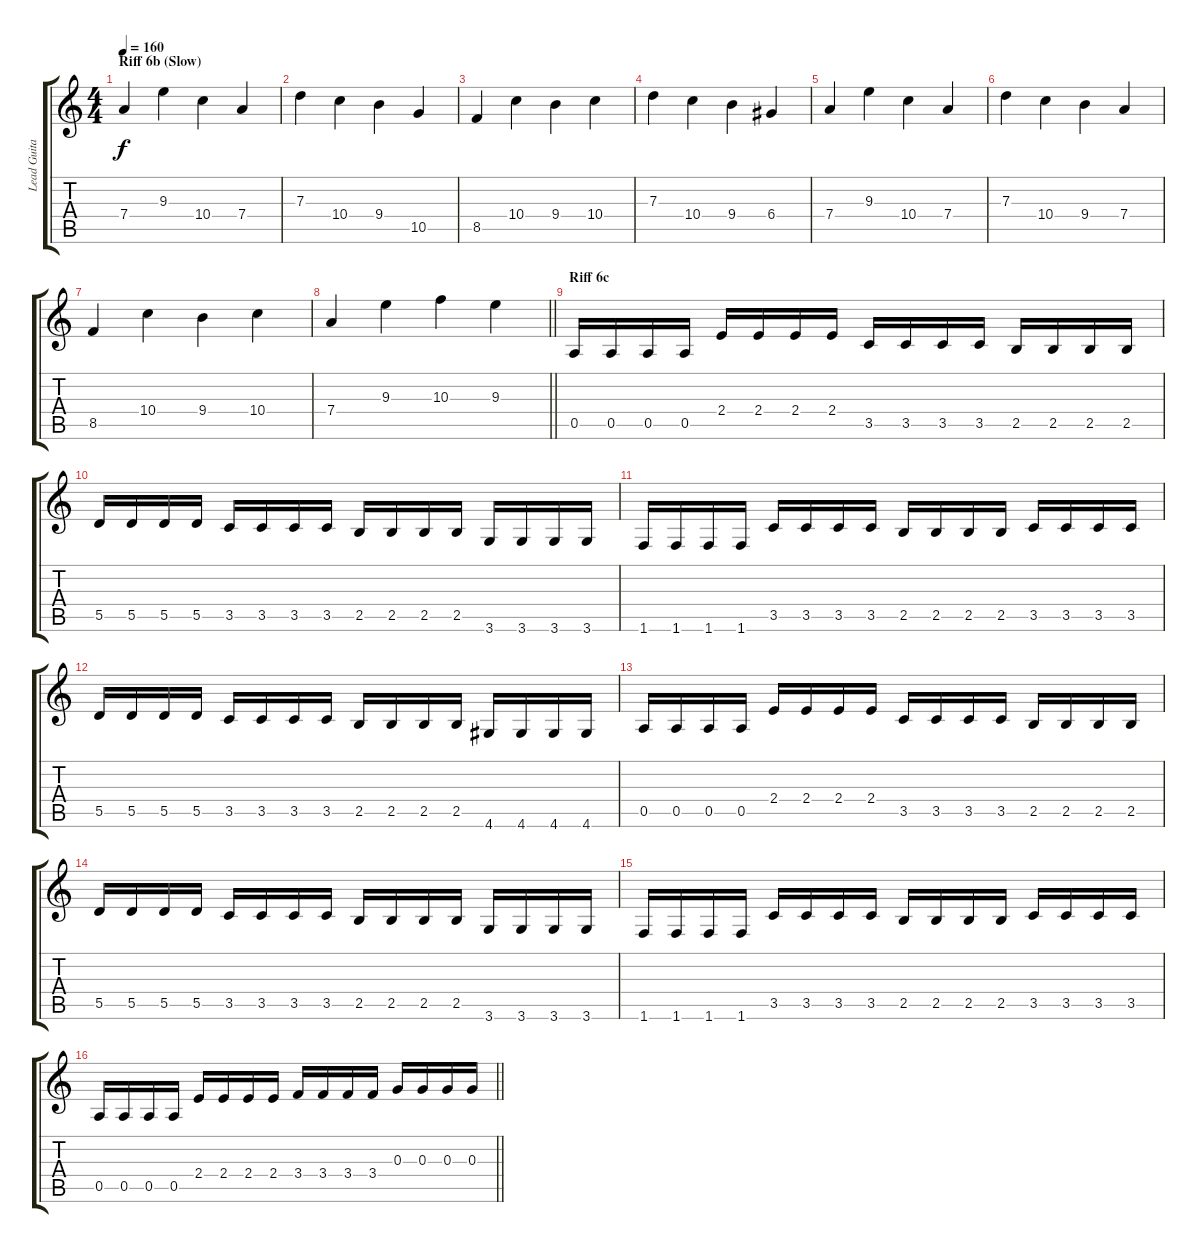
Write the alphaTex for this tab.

\track ("Lead Guitar" "Lead Guita") {instrument distortionguitar}
\staff {score tabs}
\tuning (E4 B3 G3 D3 A2 E2) {hide}
\ts (4 4)
\section ("" "Riff 6b (Slow)")
\tempo 160
\clef g2
\ks c
7.4.4{dy f} 9.3.4 10.4.4 7.4.4 |
7.3.4 10.4.4 9.4.4 10.5.4 |
8.5.4 10.4.4 9.4.4 10.4.4 |
7.3.4 10.4.4 9.4.4 6.4.4 |
7.4.4 9.3.4 10.4.4 7.4.4 |
7.3.4 10.4.4 9.4.4 7.4.4 |
8.5.4 10.4.4 9.4.4 10.4.4 |
\barLineRight lightlight
7.4.4 9.3.4 10.3.4 9.3.4 |
\section ("" "Riff 6c")
0.5.16 0.5.16 0.5.16 0.5.16 2.4.16 2.4.16 2.4.16 2.4.16 3.5.16 3.5.16 3.5.16 3.5.16 2.5.16 2.5.16 2.5.16 2.5.16 |
5.5.16 5.5.16 5.5.16 5.5.16 3.5.16 3.5.16 3.5.16 3.5.16 2.5.16 2.5.16 2.5.16 2.5.16 3.6.16 3.6.16 3.6.16 3.6.16 |
1.6.16 1.6.16 1.6.16 1.6.16 3.5.16 3.5.16 3.5.16 3.5.16 2.5.16 2.5.16 2.5.16 2.5.16 3.5.16 3.5.16 3.5.16 3.5.16 |
5.5.16 5.5.16 5.5.16 5.5.16 3.5.16 3.5.16 3.5.16 3.5.16 2.5.16 2.5.16 2.5.16 2.5.16 4.6.16 4.6.16 4.6.16 4.6.16 |
0.5.16 0.5.16 0.5.16 0.5.16 2.4.16 2.4.16 2.4.16 2.4.16 3.5.16 3.5.16 3.5.16 3.5.16 2.5.16 2.5.16 2.5.16 2.5.16 |
5.5.16 5.5.16 5.5.16 5.5.16 3.5.16 3.5.16 3.5.16 3.5.16 2.5.16 2.5.16 2.5.16 2.5.16 3.6.16 3.6.16 3.6.16 3.6.16 |
1.6.16 1.6.16 1.6.16 1.6.16 3.5.16 3.5.16 3.5.16 3.5.16 2.5.16 2.5.16 2.5.16 2.5.16 3.5.16 3.5.16 3.5.16 3.5.16 |
\barLineRight lightlight
0.5.16 0.5.16 0.5.16 0.5.16 2.4.16 2.4.16 2.4.16 2.4.16 3.4.16 3.4.16 3.4.16 3.4.16 0.3.16 0.3.16 0.3.16 0.3.16
